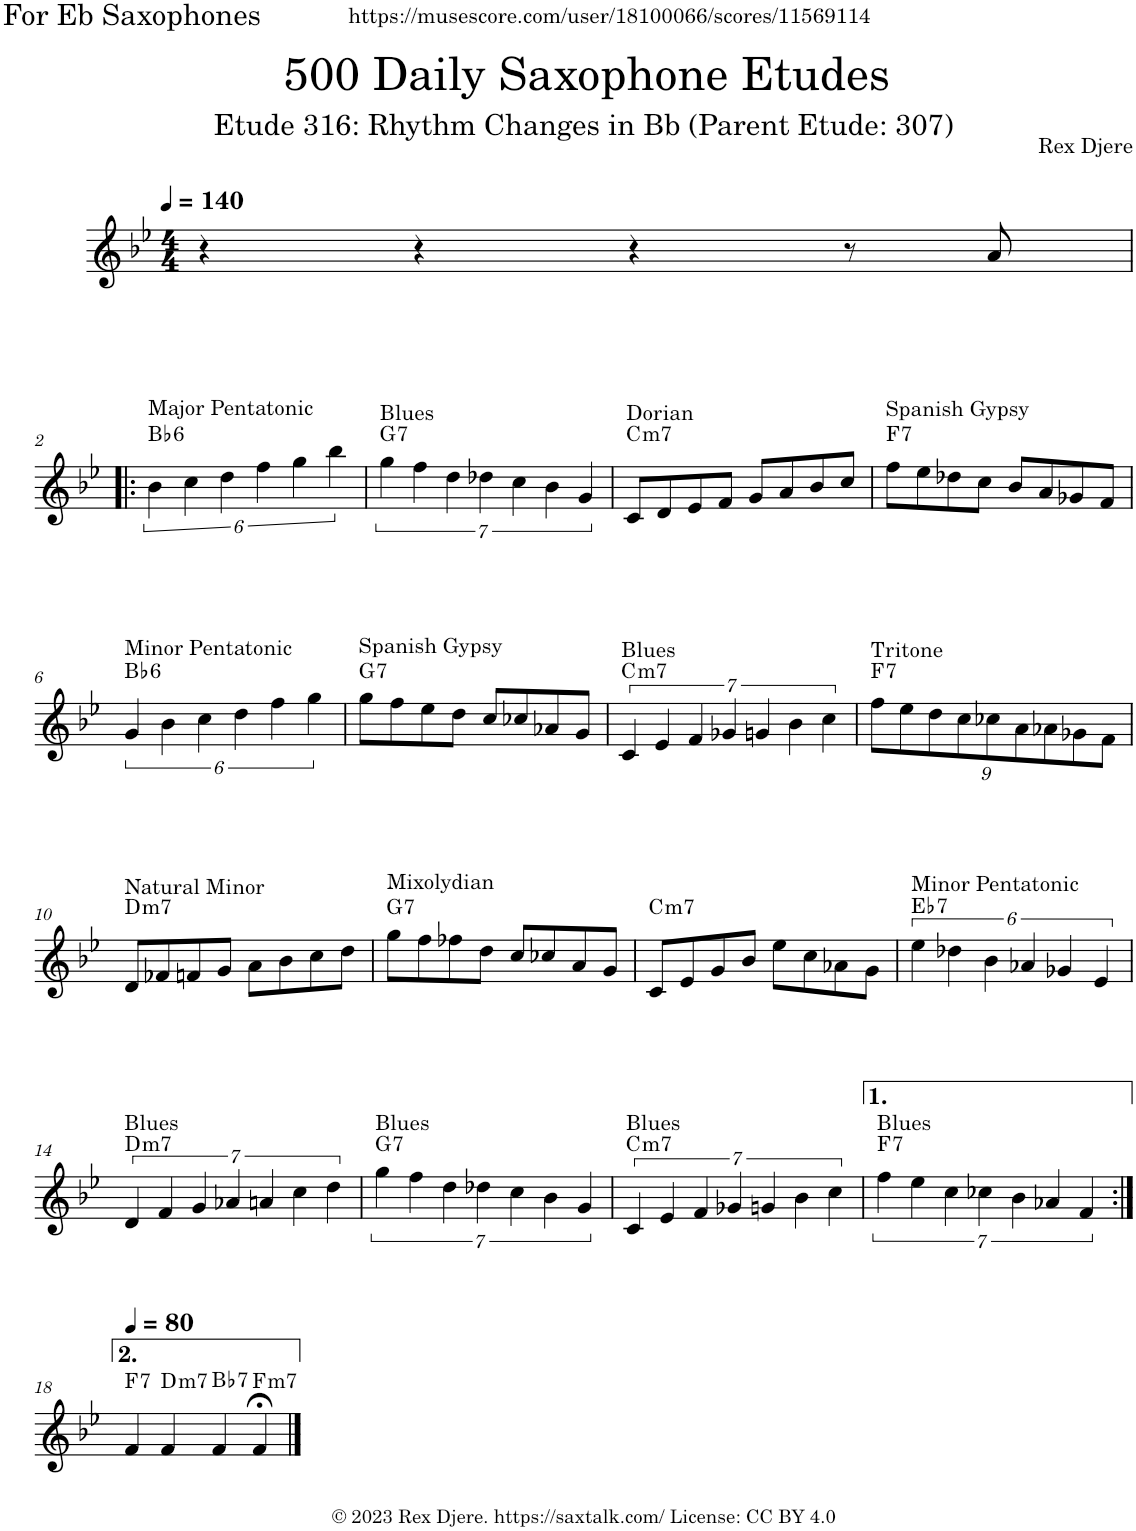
**kern	**harte
*part1	*part1
*staff1	*
*I"Alto Saxophone	*
*I'A. Sax.	*
*clefG2	*
*Trd5c9	*
*k[b-e-]	*
*M4/4	*
*MM140	*
=1	=1
4r	.
4r	.
4r	.
8r	.
8a/	.
!!LO:LB:g=z
=2!|:	=2!|:
!LO:TX:a:t=Major Pentatonic	!LO:H:kt=6
6b-\	Bb:maj6
6cc\	.
6dd\	.
6ff\	.
6gg\	.
6bb-\	.
=3	=3
!LO:TX:a:t=Blues	!LO:H:kt=7
7gg\	G:7
7ff\	.
7dd\	.
7dd-X\	.
7cc\	.
7b-\	.
7g/	.
=4	=4
!LO:TX:a:t=Dorian	!LO:H:kt=m7
8c/L	C:min7
8d/	.
8e-/	.
8f/J	.
8g/L	.
8a/	.
8b-/	.
8cc/J	.
=5	=5
!LO:TX:a:t=Spanish Gypsy	!LO:H:kt=7
8ff\L	F:7
8ee-\	.
8dd-X\	.
8cc\J	.
8b-/L	.
8a/	.
8g-X/	.
8f/J	.
!!LO:LB:g=z
=6	=6
!LO:TX:a:t=Minor Pentatonic	!LO:H:kt=6
6g/	Bb:maj6
6b-\	.
6cc\	.
6dd\	.
6ff\	.
6gg\	.
=7	=7
!LO:TX:a:t=Spanish Gypsy	!LO:H:kt=7
8gg\L	G:7
8ff\	.
8ee-\	.
8dd\J	.
8cc/L	.
8cc-X/	.
8a-X/	.
8g/J	.
=8	=8
!LO:TX:a:t=Blues	!LO:H:kt=m7
7c/	C:min7
7e-/	.
7f/	.
7g-X/	.
7gn/	.
7b-\	.
7cc\	.
=9	=9
*Xbrackettup	*
!LO:TX:a:t=Tritone	!LO:H:kt=7
9ff\L	F:7
9ee-\	.
9dd\	.
9cc\	.
9cc-X\	.
9a\	.
9a-X\	.
9g-X\	.
9f\J	.
!!LO:LB:g=z
=10	=10
!LO:TX:a:t=Natural Minor	!LO:H:kt=m7
8d/L	D:min7
8f-X/	.
8fn/	.
8g/J	.
8a\L	.
8b-\	.
8cc\	.
8dd\J	.
=11	=11
!LO:TX:a:t=Mixolydian	!LO:H:kt=7
8gg\L	G:7
8ff\	.
8ff-X\	.
8dd\J	.
8cc/L	.
8cc-X/	.
8a/	.
8g/J	.
=12	=12
!	!LO:H:kt=m7
8c/L	C:min7
8e-/	.
8g/	.
8b-/J	.
8ee-\L	.
8cc\	.
8a-X\	.
8g\J	.
=13	=13
*brackettup	*
!LO:TX:a:t=Minor Pentatonic	!LO:H:kt=7
6ee-\	Eb:7
6dd-X\	.
6b-\	.
6a-X/	.
6g-X/	.
6e-/	.
!!LO:LB:g=z
=14	=14
!LO:TX:a:t=Blues	!LO:H:kt=m7
7d/	D:min7
7f/	.
7g/	.
7a-X/	.
7an/	.
7cc\	.
7dd\	.
=15	=15
!LO:TX:a:t=Blues	!LO:H:kt=7
7gg\	G:7
7ff\	.
7dd\	.
7dd-X\	.
7cc\	.
7b-\	.
7g/	.
=16	=16
!LO:TX:a:t=Blues	!LO:H:kt=m7
7c/	C:min7
7e-/	.
7f/	.
7g-X/	.
7gn/	.
7b-\	.
7cc\	.
=17	=17
!LO:TX:a:t=Blues	!LO:H:kt=7
7ff\	F:7
7ee-\	.
7cc\	.
7cc-X\	.
7b-\	.
7a-X/	.
7f/	.
!!LO:LB:g=z
=18:|!	=18:|!
*MM80	*
!	!LO:H:kt=7
4f/	F:7
!	!LO:H:kt=m7
4f/	D:min7
!	!LO:H:kt=7
4f/	Bb:7
!	!LO:H:kt=m7
4f;</	F:min7
==	==
*-	*-
